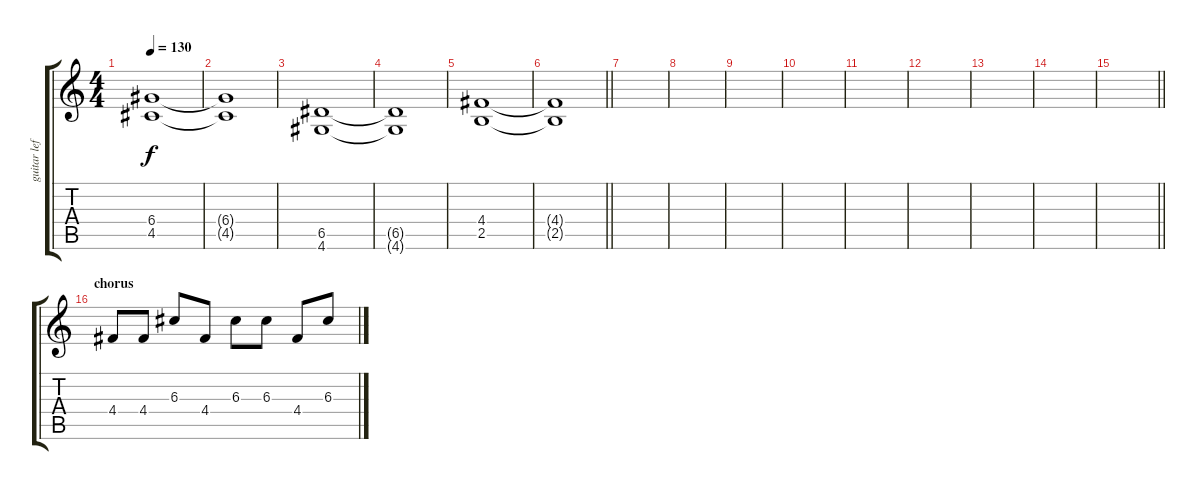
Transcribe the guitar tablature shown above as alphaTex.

\track ("guitar left" "guitar lef") {instrument electricguitarmuted}
\staff {score tabs}
\tuning (E4 B3 G3 D3 A2 E2) {hide}
\ts (4 4)
\tempo 130
\clef g2
\ks c
(6.4 4.5).1{dy f} |
(6.4{t} 4.5{t}).1 |
(6.5 4.6).1 |
(6.5{t} 4.6{t}).1 |
(4.4 2.5).1 |
\barLineRight lightlight
(4.4{t} 2.5{t}).1 |
|
|
|
|
|
|
|
|
\barLineRight lightlight
|
\section ("" "chorus")
4.4.8{txt "" volume 14 instrument electricguitarmuted} 4.4.8 6.3.8 4.4.8 6.3.8 6.3.8 4.4.8 6.3.8
